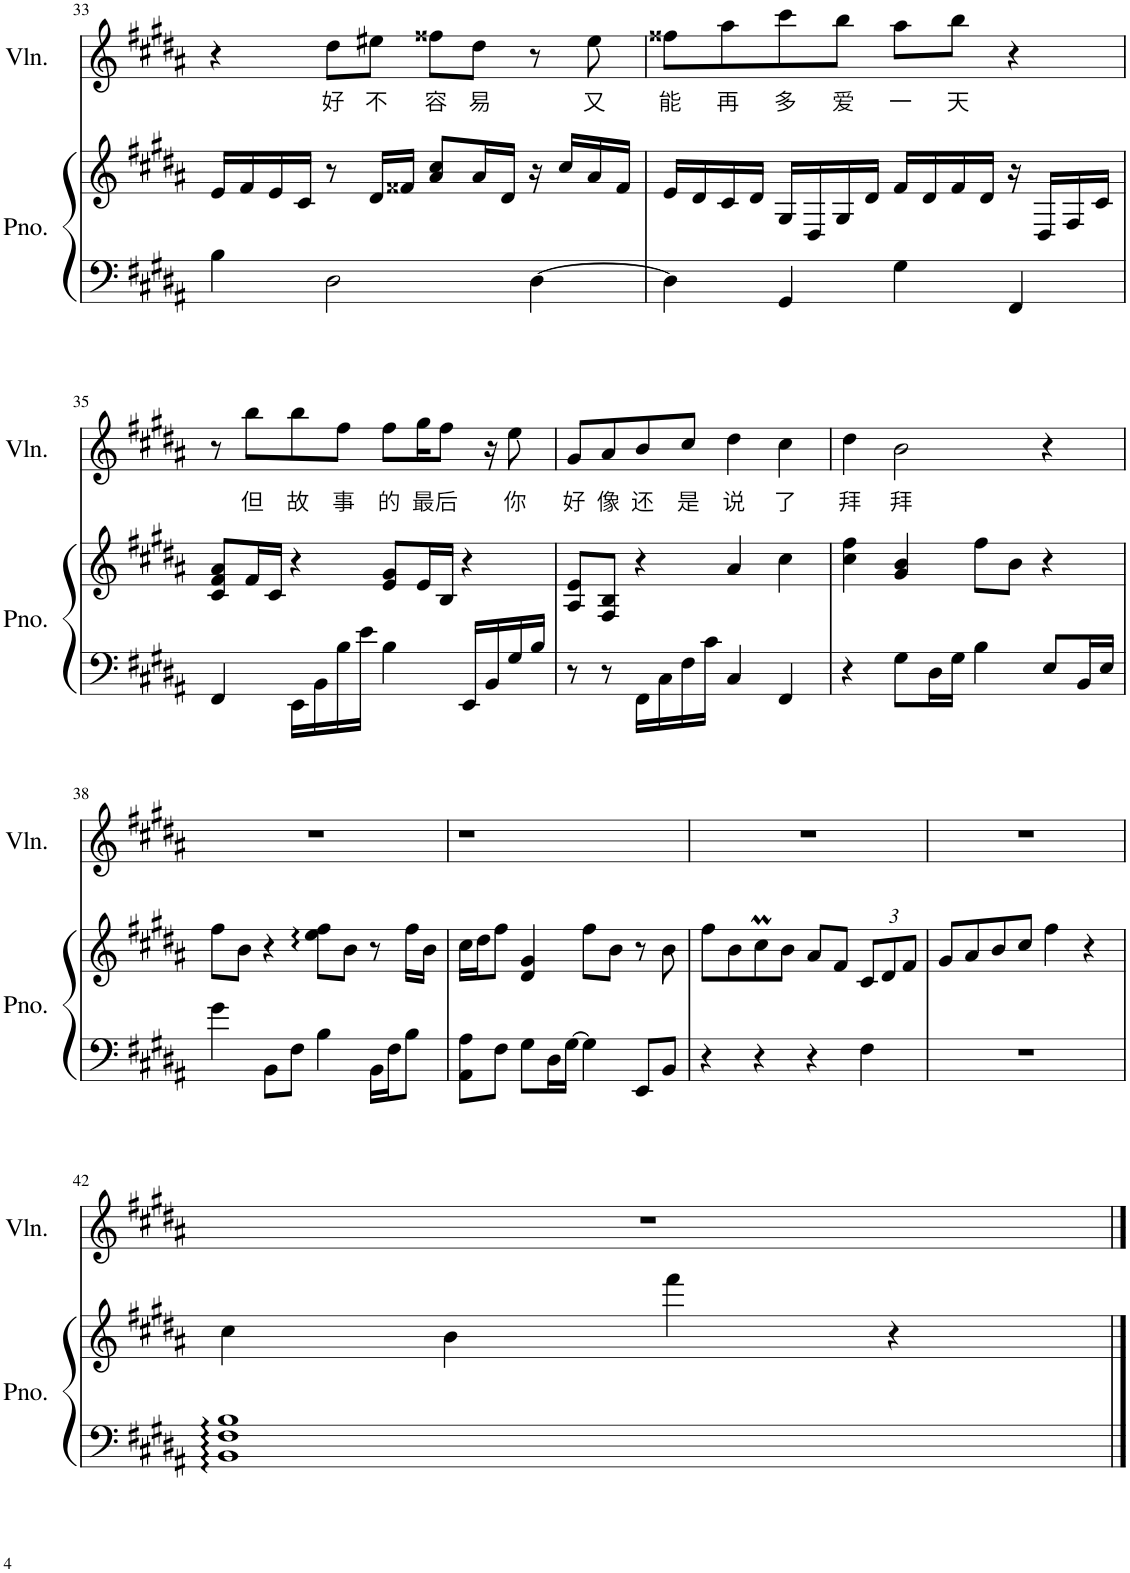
**kern	**kern	**kern	**text
*part2	*part2	*part1	*part1
*staff3	*staff2	*staff1	*staff1
*I"Piano	*	*I"Violin	*
*I'Pno.	*	*I'Vln.	*
!!LO:PB:g=z
*clefF4	*clefG2	*clefG2	*
*k[f#c#g#d#a#]	*k[f#c#g#d#a#]	*k[f#c#g#d#a#]	*
*M4/4	*M4/4	*M4/4	*
=33	=33	=33	=33
4B\	16e/LL	4r	.
.	16f#/	.	.
.	16e/	.	.
.	16c#/JJ	.	.
!	!	!	!LO:LY:b
2D#\	8r	8dd#\L	好
!	!	!	!LO:LY:b
.	16d#/LL	8ee#X\J	不
.	16f##X/JJ	.	.
!	!	!	!LO:LY:b
.	8a#/ 8cc#/L	8ff##X\L	容
!	!	!	!LO:LY:b
.	16a#/L	8dd#\J	易
.	16d#/JJ	.	.
[4D#\	16r	8r	.
.	16cc#/LL	.	.
!	!	!	!LO:LY:b
.	16a#/	8ee#\	又
.	16f##/JJ	.	.
=34	=34	=34	=34
!	!	!	!LO:LY:b
4D#\]	16e/LL	8ff##X\L	能
.	16d#/	.	.
!	!	!	!LO:LY:b
.	16c#/	8aa#\	再
.	16d#/JJ	.	.
!	!	!	!LO:LY:b
4GG#/	16G#/LL	8ccc#\	多
.	16D#/	.	.
!	!	!	!LO:LY:b
.	16G#/	8bb\J	爱
.	16d#/JJ	.	.
!	!	!	!LO:LY:b
4G#\	16f#/LL	8aa#\L	一
.	16d#/	.	.
!	!	!	!LO:LY:b
.	16f#/	8bb\J	天
.	16d#/JJ	.	.
4FF#/	16r	4r	.
.	16D#/LL	.	.
.	16F#/	.	.
.	16c#/JJ	.	.
!!LO:LB:g=z
=35	=35	=35	=35
4FF#/	8c#/ 8f#/ 8a#/L	8r	.
!	!	!	!LO:LY:b
.	16f#/L	8bb\L	但
.	16c#/JJ	.	.
!	!	!	!LO:LY:b
16EE\LL	4r	8bb\	故
16BB\	.	.	.
!	!	!	!LO:LY:b
16B\	.	8ff#\J	事
16e\JJ	.	.	.
!	!	!	!LO:LY:b
4B\	8e/ 8g#/L	8ff#\L	的
!	!	!	!LO:LY:b
.	16e/L	16gg#\K	最
!	!	!	!LO:LY:b
.	16B/JJ	8ff#\J	后
16EE/LL	4r	.	.
16BB/	.	16r	.
!	!	!	!LO:LY:b
16G#/	.	8ee\	你
16B/JJ	.	.	.
=36	=36	=36	=36
!	!	!	!LO:LY:b
8r	8A#/ 8e/L	8g#/L	好
!	!	!	!LO:LY:b
8r	8F#/ 8B/J	8a#/	像
!	!	!	!LO:LY:b
16FF#\LL	4r	8b/	还
16C#\	.	.	.
!	!	!	!LO:LY:b
16F#\	.	8cc#/J	是
16c#\JJ	.	.	.
!	!	!	!LO:LY:b
4C#/	4a#/	4dd#\	说
!	!	!	!LO:LY:b
4FF#/	4cc#\	4cc#\	了
=37	=37	=37	=37
!	!	!	!LO:LY:b
4r	4cc#\ 4ff#\	4dd#\	拜
!	!	!	!LO:LY:b
8G#\L	4g#/ 4b/	2b\	拜
16D#\L	.	.	.
16G#\JJ	.	.	.
4B\	8ff#\L	.	.
.	8b\J	.	.
8E/L	4r	4r	.
16BB/L	.	.	.
16E/JJ	.	.	.
!!LO:LB:g=z
=38	=38	=38	=38
4g#\	8ff#\L	1r	.
.	8b\J	.	.
8BB\L	4r	.	.
8F#\J	.	.	.
4B\	8ee\ 8ff#\L	.	.
.	8b\J	.	.
16BB\LL	8r	.	.
16F#\J	.	.	.
8B\J	16ff#\LL	.	.
.	16b\JJ	.	.
=39	=39	=39	=39
8AA#\ 8A#\L	16cc#\LL	1r	.
.	16dd#\J	.	.
8F#\J	8ff#\J	.	.
8G#\L	4d#/ 4g#/	.	.
16D#\L	.	.	.
[16G#\JJ	.	.	.
4G#\]	8ff#\L	.	.
.	8b\J	.	.
8EE/L	8r	.	.
8BB/J	8b\	.	.
=40	=40	=40	=40
4r	8ff#\L	1r	.
.	8b\	.	.
4r	8cc#M\	.	.
.	8b\J	.	.
4r	8a#/L	.	.
.	8f#/J	.	.
*	*Xbrackettup	*	*
4F#\	12c#/L	.	.
.	12d#/	.	.
.	12f#/J	.	.
=41	=41	=41	=41
1r	8g#/L	1r	.
.	8a#/	.	.
.	8b/	.	.
.	8cc#/J	.	.
.	4ff#\	.	.
.	4r	.	.
!!LO:LB:g=z
=42	=42	=42	=42
1BB 1F# 1B	4cc#\	1r	.
.	4b\	.	.
.	4fff#\	.	.
.	4r	.	.
==	==	==	==
*-	*-	*-	*-
